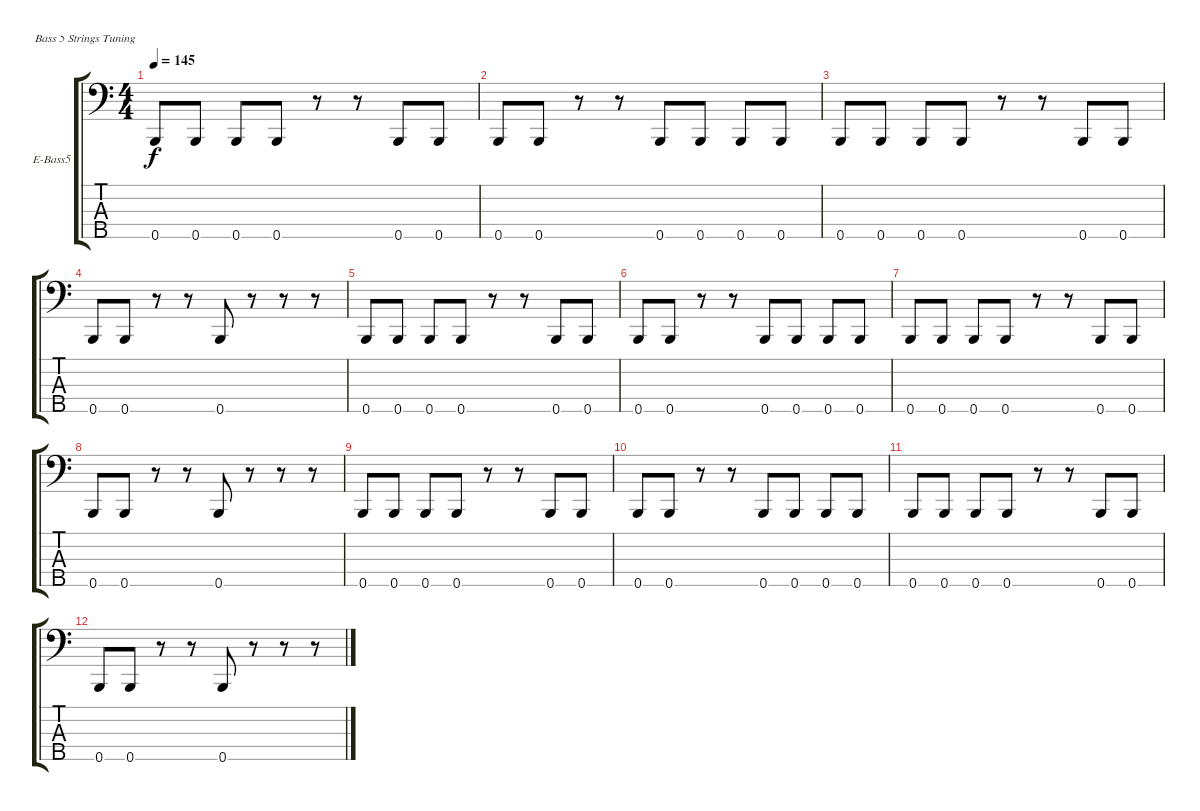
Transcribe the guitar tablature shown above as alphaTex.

\bracketExtendMode groupsimilarinstruments
\firstSystemTrackNameOrientation horizontal
\otherSystemsTrackNameOrientation horizontal
\track ("Bass" "E-Bass5") {instrument electricbasspick}
\staff {score tabs}
\tuning (G2 D2 A1 E1 B0)
\ts (4 4)
\tempo 145
\clef f4
\ks c
0.5.8{dy f} 0.5.8 0.5.8 0.5.8 r.8 r.8 0.5.8 0.5.8 |
0.5.8 0.5.8 r.8 r.8 0.5.8 0.5.8 0.5.8 0.5.8 |
0.5.8 0.5.8 0.5.8 0.5.8 r.8 r.8 0.5.8 0.5.8 |
0.5.8 0.5.8 r.8 r.8 0.5.8 r.8 r.8 r.8 |
0.5.8 0.5.8 0.5.8 0.5.8 r.8 r.8 0.5.8 0.5.8 |
0.5.8 0.5.8 r.8 r.8 0.5.8 0.5.8 0.5.8 0.5.8 |
0.5.8 0.5.8 0.5.8 0.5.8 r.8 r.8 0.5.8 0.5.8 |
0.5.8 0.5.8 r.8 r.8 0.5.8 r.8 r.8 r.8 |
0.5.8 0.5.8 0.5.8 0.5.8 r.8 r.8 0.5.8 0.5.8 |
0.5.8 0.5.8 r.8 r.8 0.5.8 0.5.8 0.5.8 0.5.8 |
0.5.8 0.5.8 0.5.8 0.5.8 r.8 r.8 0.5.8 0.5.8 |
0.5.8 0.5.8 r.8 r.8 0.5.8 r.8 r.8 r.8
